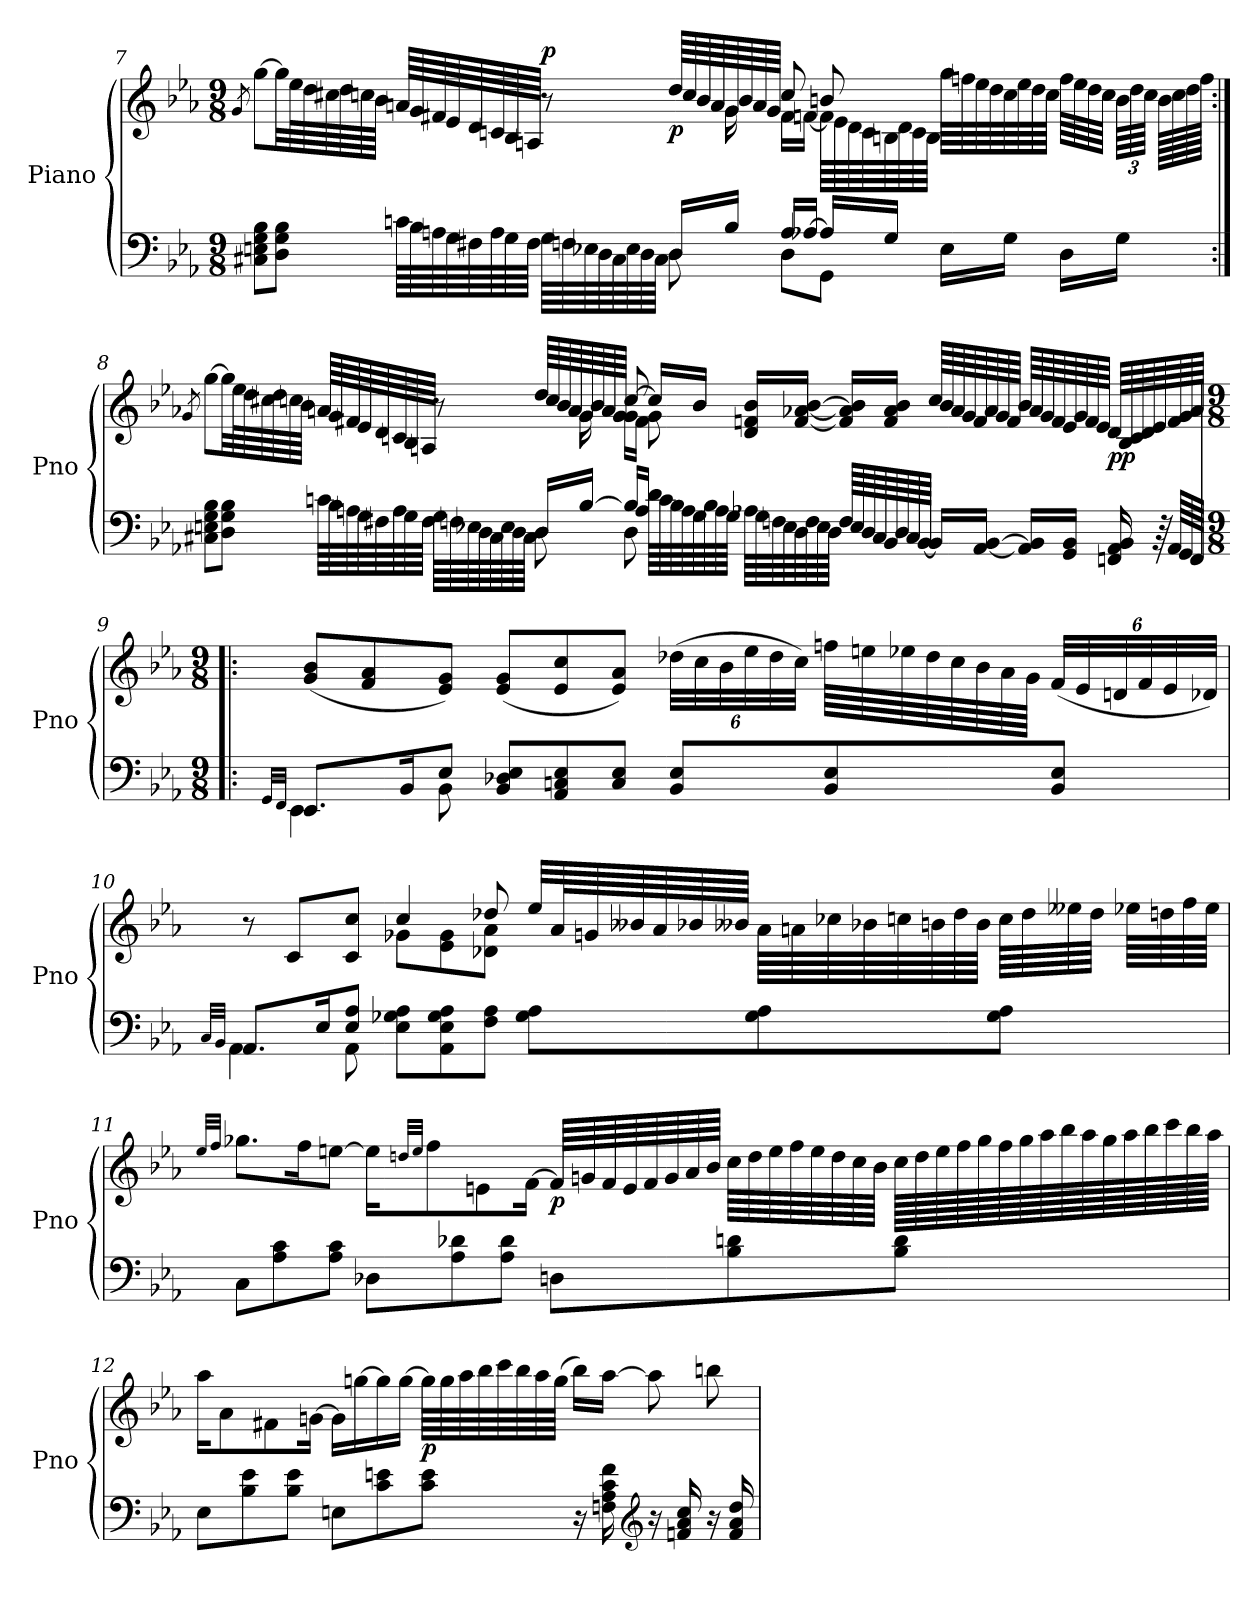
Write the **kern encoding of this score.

**kern	**kern	**dynam
*part1	*part1	*part1
*staff2	*staff1	*staff1/2
*I"Piano	*	*
*I'Pno	*	*
!!LO:PB:g=z
*clefF4	*clefG2	*
*k[b-e-a-]	*k[b-e-a-]	*
*E-:	*E-:	*
*M9/8	*M9/8	*
=7	=7	=7
.	8qg/	.
*^	*^	*
8C#X\ 8En\ 8G\ 8B-i\L	2ryy	[8gg\L	16ryy	.
*	*	*v	*v	*
8D\ 8G\ 8B-\J	.	32gg\LL]	.
.	.	64ee-i\L	.
.	.	64dd\	.
.	.	64cc#X\	.
.	.	64dd\	.
.	.	64ccn\	.
.	.	64b-i\JJJJ	.
64cni\LLLL	.	64an/LLLL	.
64B-\	.	64g/	.
64An\	.	64f#X/	.
64G\	.	64e-i/	.
64F#X\	.	64d/	.
64A\	.	64cni/	.
64G\	.	64B-/	.
64F#\JJJJ	.	64An/JJJJ	.
!	!	!	!LO:DY:a
64G\LLLL	.	8r	p
64Fn\	.	.	.
64E-X\	.	.	.
64D\	.	.	.
64C#i\	.	.	.
64E-\	.	.	.
64D\	.	.	.
64C#\JJJJ	.	.	.
!	!	!	!LO:DY:b
16D/LL	8D\	64dd/LLLL	p
.	.	64cc/	.
.	.	64b-/	.
.	.	64a/	.
*	*	*^	*
16B-/JJ	.	64g/	16g\	.
.	.	64b-/	.	.
.	.	64a/	.	.
.	.	64g/JJJJ	.	.
16A/LL	8D\L	8cc/	16f#i\LL	.
[16A-X/JJ	.	.	[16fn\JJ	.
16A-/LL]	8GG\J	8bn/	64f\LLLL]	.
.	.	.	64e-\	.
.	.	.	64d\	.
.	.	.	64c\	.
16G/JJ	.	.	64Bn\	.
.	.	.	64d\	.
.	.	.	64c\	.
.	.	.	64B\JJJJ	.
16E-\LL	4ryy	64gg\LLLL	4ryy	.
.	.	64ffni\	.	.
.	.	64ee-\	.	.
.	.	64dd\	.	.
16G\JJ	.	64cc\	.	.
.	.	64ee-\	.	.
.	.	64dd\	.	.
.	.	64cc\JJJJ	.	.
16D\LL	.	64ff\LLLL	.	.
.	.	64ee-\	.	.
.	.	64dd\	.	.
.	.	64cc\JJJJ	.	.
*	*	*Xbrackettup	*	*
16G\JJ	.	96b\LLLL	.	.
.	.	96dd\	.	.
.	.	96cc\JJJJ	.	.
.	.	128b\LLLLL	.	.
.	.	128cc\	.	.
.	.	128dd\	.	.
.	.	128ff\JJJJJ	.	.
!!LO:LB:g=z	!!
=8:|!	=8:|!	=8:|!	=8:|!	=8:|!
.	.	8qg/	.	.
8C#X\ 8En\ 8G\ 8B-i\L	2ryy	[8gg\L	16ryy	.
*	*	*v	*v	*
8D\ 8G\ 8B-\J	.	32gg\LL]	.
.	.	64ee-i\L	.
.	.	64dd\	.
.	.	64cc#X\	.
.	.	64dd\	.
.	.	64ccn\	.
.	.	64b-i\JJJJ	.
64cni\LLLL	.	64an/LLLL	.
64B-\	.	64g/	.
64An\	.	64f#X/	.
64G\	.	64e-i/	.
64F#X\	.	64d/	.
64A\	.	64cni/	.
64G\	.	64B-i/	.
64F#\JJJJ	.	64An/JJJJ	.
64G\LLLL	.	8r	.
64Fn\	.	.	.
64E-X\	.	.	.
64D\	.	.	.
64C#i\	.	.	.
64E-\	.	.	.
64D\	.	.	.
64C#\JJJJ	.	.	.
16D/LL	8D\	64dd/LLLL	.
.	.	64cc/	.
.	.	64b-/	.
.	.	64a/	.
*	*	*^	*
[16B-/JJ	.	64g/	16g\	.
.	.	64b-/	.	.
.	.	64a/	.	.
.	.	64g/JJJJ	.	.
16B-/LL]	8D\	[8cc/	16g\LL	.
16A/JJ	.	.	16f#i\JJ	.
64d\LLLL	2.ryy	16cc/LL]	8g\	.
64c\	.	.	.	.
64B-\	.	.	.	.
64A\	.	.	.	.
64G\	.	16b-/JJ	.	.
64B-\	.	.	.	.
64A\	.	.	.	.
64G\JJJJ	.	.	.	.
64A-X\LLLL	.	16d/ 16fn/ 16b-/LL	2ryy	.
64G\	.	.	.	.
64Fni\	.	.	.	.
64E-\	.	.	.	.
64D\	.	[16f/ [16a-X/ [16b-/JJ	.	.
64F\	.	.	.	.
64E-\	.	.	.	.
64D\JJJJ	.	.	.	.
64F/LLLL	.	16f/] 16a-/] 16b-/]LL	.	.
64E-/	.	.	.	.
64D/	.	.	.	.
64C#i/	.	.	.	.
64BB-i/	.	16f/ 16a-/ 16b-/JJ	.	.
64D/	.	.	.	.
64C#/	.	.	.	.
[64BB-/JJJJ	.	.	.	.
16BB-/LL]	.	64cc/LLLL	.	.
.	.	64b-/	.	.
.	.	64a-/	.	.
.	.	64g/	.	.
[16AA-i/ [16BB-/JJ	.	64f/	.	.
.	.	64a-/	.	.
.	.	64g/	.	.
.	.	64f/JJJJ	.	.
16AA-/] 16BB-/]LL	.	64b-/LLLL	.	.
.	.	64a-/	.	.
.	.	64g/	.	.
.	.	64f/	.	.
16GG/ 16BB-/JJ	.	64e-/	.	.
.	.	64g/	.	.
.	.	64f/	.	.
.	.	64e-/JJJJ	.	.
!	!	!	!	!LO:DY:b
16FFni/ 16AA-/ 16BB-/	.	64d/LLLL	8ryy	pp
.	.	64B-/	.	.
.	.	64c/	.	.
.	.	64d/	.	.
64r	.	64e-/	.	.
64AA-/LLLL	.	64f/	.	.
64GG/	.	64g/	.	.
64FF/JJJJ	.	64a-/JJJJ	.	.
*	*	*v	*v	*
!!LO:LB:g=z
=9!|:	=9!|:	=9!|:	=9!|:
*M9/8	*	*M9/8	*
32qGG/LLL	.	.	.
32qFF/JJJ	.	.	.
8.EE-/L	4EE-\	(<8g/ 8b-/L	.
.	.	8f/ 8a-/	.
16BB-/K	.	.	.
8E-/J	8BB-\	8e-/ 8g/J)	.
8BB-/ 8D-X/ 8E-/L	2.ryy	(<8e-/ 8g/L	.
8AA-/ 8Cni/ 8E-/	.	8e-/ 8cc/	.
8C/ 8E-/J	.	8e-/ 8a-/J)	.
8BB-/ 8E-/L	.	(>48dd-X\LLL	.
.	.	48cc\	.
.	.	48b-\	.
.	.	48ee-\	.
.	.	48dd-\	.
.	.	48cc\JJJ)	.
8BB-/ 8E-/	.	64ffni\LLLL	.
.	.	64een\	.
.	.	64ee-X\	.
.	.	64dd-\	.
.	.	64cc\	.
.	.	64b-\	.
.	.	64a-\	.
.	.	64g\JJJJ	.
8BB-/ 8E-/J	.	(<48f/LLL	.
.	.	48e-/	.
.	.	48dni/	.
.	.	48f/	.
.	.	48e-/	.
.	.	48d-X/JJJ)	.
!!LO:LB:g=z
=10	=10	=10	=10
32qC/LLL	.	.	.
32qBB-/JJJ	.	.	.
*	*	*^	*
8.AA-/L	4AA-\	8r	4.ryy	.
.	.	8c/L	.	.
16E-/K	.	.	.	.
8E-/ 8A-/J	8AA-\	8c/ 8cc/J	.	.
8E-\ 8G-X\ 8A-\L	2.ryy	4cc/	8g-X\L	.
8AA-\ 8E-\ 8G-\ 8A-\	.	.	8e-\ 8g-\	.
8F\ 8A-\J	.	8dd-X/	8d-X\ 8a-\J	.
8G-\ 8A-\L	.	32ee-/LLL	4.ryy	.
.	.	64a-/L	.	.
.	.	64gn/	.	.
.	.	64b--X/	.	.
.	.	64a-/	.	.
.	.	64b-X/	.	.
.	.	64b--X/JJJJ	.	.
8G-i\ 8A-\	.	64a-\LLLL	.	.
.	.	64an\	.	.
.	.	64cc-X\	.	.
.	.	64b-X\	.	.
.	.	64ccn\	.	.
.	.	64bn\	.	.
.	.	64dd-\	.	.
.	.	64b\JJJJ	.	.
8G-\ 8A-i\J	.	64cc\LLLL	.	.
.	.	64dd-\	.	.
.	.	64ee--X\	.	.
.	.	64dd-\JJJJ	.	.
.	.	64ee-X\LLLL	.	.
.	.	64ddn\	.	.
.	.	64ff\	.	.
.	.	64ee-\JJJJ	.	.
*v	*v	*	*	*
*	*v	*v	*
!!LO:LB:g=z
=11	=11	=11
.	32qee-/LLL	.
.	32qff/JJJ	.
8C\L	8.gg-X\L	.
8A-\ 8c\	.	.
.	16ff\K	.
8A-\ 8c\J	[8een\J	.
8D-X\L	16ee\KL]	.
.	32qddni/LLL	.
.	32qee/JJJ	.
.	8ff\	.
8A-\ 8d-X\	.	.
.	8en\	.
8A-\ 8d-\J	.	.
.	[16f\Jk	.
!	!	!LO:DY:b
8Dn\L	64f/LLLL]	p
.	64gni/	.
.	64f/	.
.	64e/	.
.	64f/	.
.	64g/	.
.	64a-i/	.
.	64b-i/JJJJ	.
8B-\ 8dn\	64cc\LLLL	.
.	64dd\	.
.	64ee\	.
.	64ff\	.
.	64ee\	.
.	64dd\	.
.	64cc\	.
.	64b-\JJJJ	.
8B-\ 8d\J	128cc\LLLLL	.
.	128dd\	.
.	128ee\	.
.	128ff\	.
.	128gg-\	.
.	128ff\	.
.	128gg-\	.
.	128aa-\	.
.	128bb-\	.
.	128aa-\	.
.	128gg-\	.
.	128aa-\	.
.	128bb-\	.
.	128ccc\	.
.	128bb-\	.
.	128aa-\JJJJJ	.
!!LO:LB:g=z
=12	=12	=12
8E-i\L	16aa-\KL	.
.	8a-\	.
8B-\ 8e-i\	.	.
.	8f#X\	.
8B-\ 8e-\J	.	.
.	[16gni\Jk	.
8En\L	16g\LL]	.
.	[16ggni\	.
8c\ 8en\	16gg\]	.
.	[16gg\JJ	.
!	!	!LO:DY:b
8c\ 8e\J	64gg\LLLL]	p
.	64gg\	.
.	64aa-\	.
.	64bb-\	.
.	64ccc\	.
.	64bb-\	.
.	64aa-\	.
.	(>64gg\JJJJ	.
16r	16bb-\LL)	.
16Fni\ 16A-\ 16c\ 16f\	[16aa-\JJ	.
*clefG2	*	*
16r	8aa-\]	.
16fni/ 16a-/ 16cc/	.	.
16r	8bbn\	.
16f/ 16a-/ 16dd/	.	.
=	=	=
*-	*-	*-
